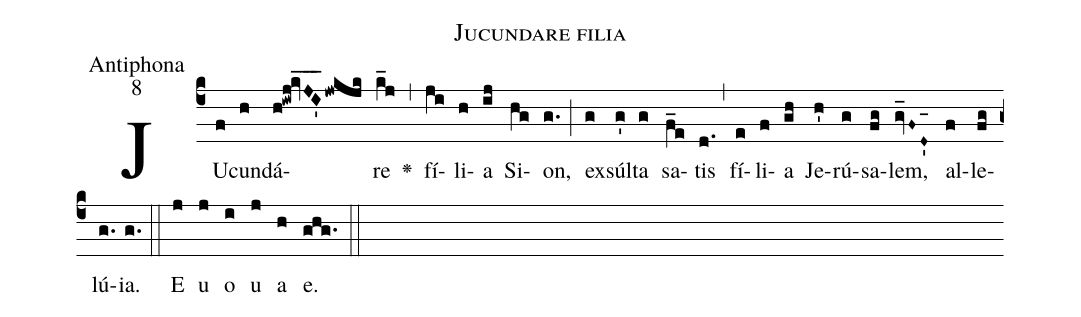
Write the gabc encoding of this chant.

name:Jucundare filia;
office-part:Antiphona;
mode:8;
%%
(c4) JU(f)cun(h)dá(h!iwj!kvJI'___jwkjk)re(k_j) <v>\greheightstar</v>(,) fí(ji)li(h)a(ij) Si(hg)on,(g.) (;) ex(g)súl(g')ta(g) sa(f_e)tis(d.) (,) fí(e)li(f)a(gh) Je(h')rú(g)sa(fg)lem,(gv_F~D~'_) al(f)le(fg)lú(g.)ia.(g.) (::) E(j) u(j) o(i) u(j) a(h) e.(ghg.) (::)
